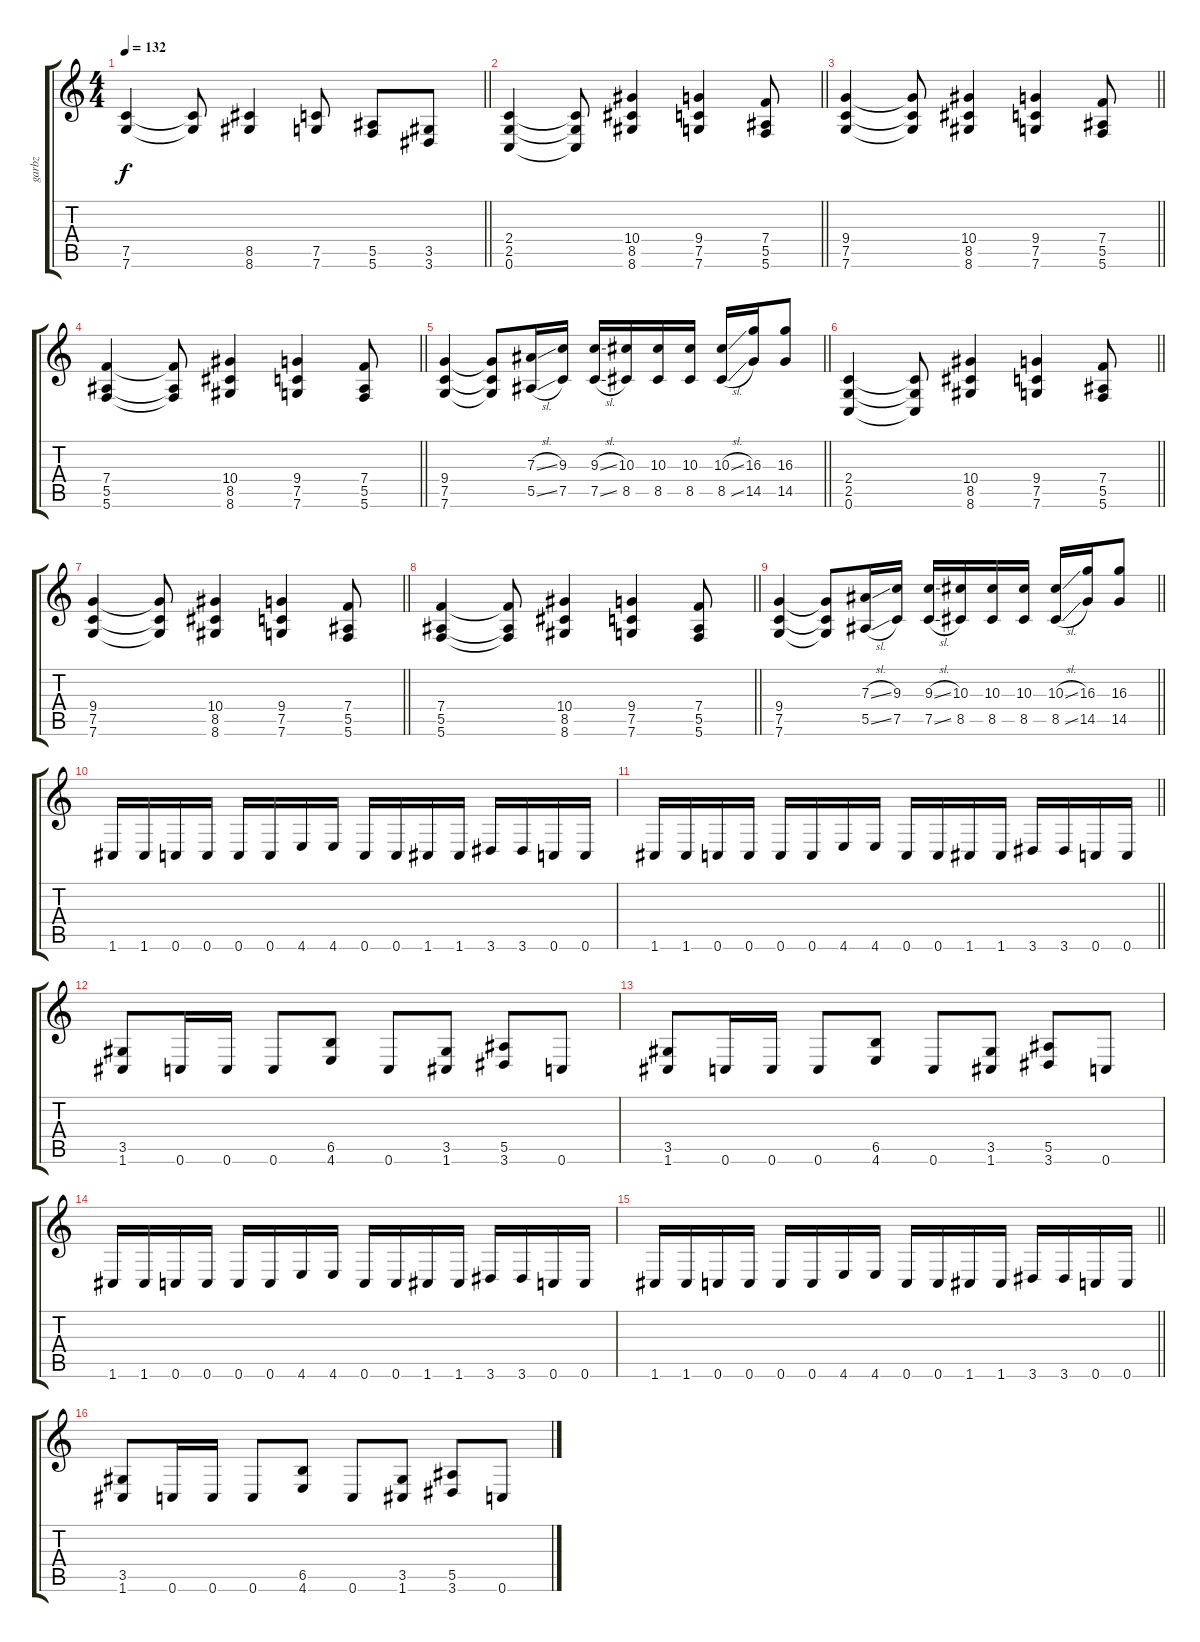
\track ("garbz" "garbz") {instrument distortionguitar}
\staff {score tabs}
\tuning (C4 G3 Eb3 Bb2 F2 C2) {hide}
\ts (4 4)
\tempo 132
\clef g2
\barLineRight lightlight
\ks c
(7.5 7.6).4{dy f} (7.5{t} 7.6{t}).8 (8.5 8.6).4 (7.5 7.6).8 (5.5 5.6).8 (3.5 3.6).8 |
\barLineRight lightlight
(2.4 2.5 0.6).4 (2.4{t} 2.5{t} 0.6{t}).8 (10.4 8.5 8.6).4 (9.4 7.5 7.6).4 (7.4 5.5 5.6).8 |
\barLineRight lightlight
(9.4 7.5 7.6).4 (9.4{t} 7.5{t} 7.6{t}).8 (10.4 8.5 8.6).4 (9.4 7.5 7.6).4 (7.4 5.5 5.6).8 |
\barLineRight lightlight
(7.4 5.5 5.6).4 (7.4{t} 5.5{t} 5.6{t}).8 (10.4 8.5 8.6).4 (9.4 7.5 7.6).4 (7.4 5.5 5.6).8 |
\barLineRight lightlight
(9.4 7.5 7.6).4 (9.4{t} 7.5{t} 7.6{t}).8 (7.3{sl} 5.5{sl}).16 (9.3 7.5).16 (9.3{sl} 7.5{sl}).16 (10.3 8.5).16 (10.3 8.5).16 (10.3 8.5).16 (10.3{sl} 8.5{sl}).16 (16.3 14.5).16 (16.3 14.5).8 |
\barLineRight lightlight
(2.4 2.5 0.6).4 (2.4{t} 2.5{t} 0.6{t}).8 (10.4 8.5 8.6).4 (9.4 7.5 7.6).4 (7.4 5.5 5.6).8 |
\barLineRight lightlight
(9.4 7.5 7.6).4 (9.4{t} 7.5{t} 7.6{t}).8 (10.4 8.5 8.6).4 (9.4 7.5 7.6).4 (7.4 5.5 5.6).8 |
\barLineRight lightlight
(7.4 5.5 5.6).4 (7.4{t} 5.5{t} 5.6{t}).8 (10.4 8.5 8.6).4 (9.4 7.5 7.6).4 (7.4 5.5 5.6).8 |
\barLineRight lightlight
(9.4 7.5 7.6).4 (9.4{t} 7.5{t} 7.6{t}).8 (7.3{sl} 5.5{sl}).16 (9.3 7.5).16 (9.3{sl} 7.5{sl}).16 (10.3 8.5).16 (10.3 8.5).16 (10.3 8.5).16 (10.3{sl} 8.5{sl}).16 (16.3 14.5).16 (16.3 14.5).8 |
1.6.16 1.6.16 0.6.16 0.6.16 0.6.16 0.6.16 4.6.16 4.6.16 0.6.16 0.6.16 1.6.16 1.6.16 3.6.16 3.6.16 0.6.16 0.6.16 |
\barLineRight lightlight
1.6.16 1.6.16 0.6.16 0.6.16 0.6.16 0.6.16 4.6.16 4.6.16 0.6.16 0.6.16 1.6.16 1.6.16 3.6.16 3.6.16 0.6.16 0.6.16 |
(3.5 1.6).8 0.6.16 0.6.16 0.6.8 (6.5 4.6).8 0.6.8 (3.5 1.6).8 (5.5 3.6).8 0.6.8 |
(3.5 1.6).8 0.6.16 0.6.16 0.6.8 (6.5 4.6).8 0.6.8 (3.5 1.6).8 (5.5 3.6).8 0.6.8 |
1.6.16 1.6.16 0.6.16 0.6.16 0.6.16 0.6.16 4.6.16 4.6.16 0.6.16 0.6.16 1.6.16 1.6.16 3.6.16 3.6.16 0.6.16 0.6.16 |
\barLineRight lightlight
1.6.16 1.6.16 0.6.16 0.6.16 0.6.16 0.6.16 4.6.16 4.6.16 0.6.16 0.6.16 1.6.16 1.6.16 3.6.16 3.6.16 0.6.16 0.6.16 |
(3.5 1.6).8 0.6.16 0.6.16 0.6.8 (6.5 4.6).8 0.6.8 (3.5 1.6).8 (5.5 3.6).8 0.6.8
